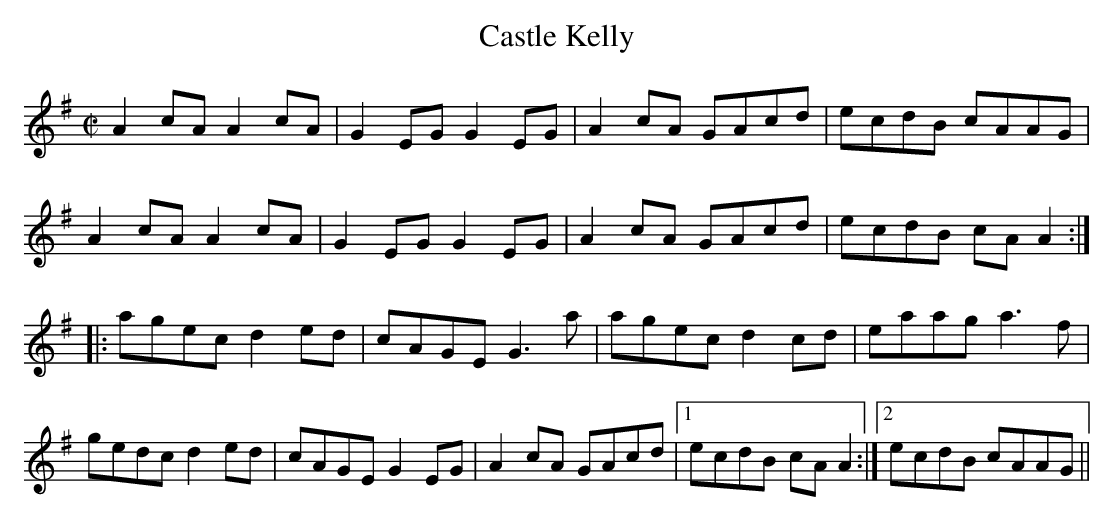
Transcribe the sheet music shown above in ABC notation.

X:1
T:Castle Kelly
M:C|
K:Ador
A2cA A2cA|G2EG G2EG|A2cA GAcd|ecdB cAAG|
A2cA A2cA|G2EG G2EG|A2cA GAcd|ecdB cAA2:|
|:agec d2ed|cAGE G3a|agec d2cd|eaag a3f|
gedc d2ed|cAGE G2EG|A2cA GAcd|1 ecdB cAA2:|2 ecdB cAAG||
